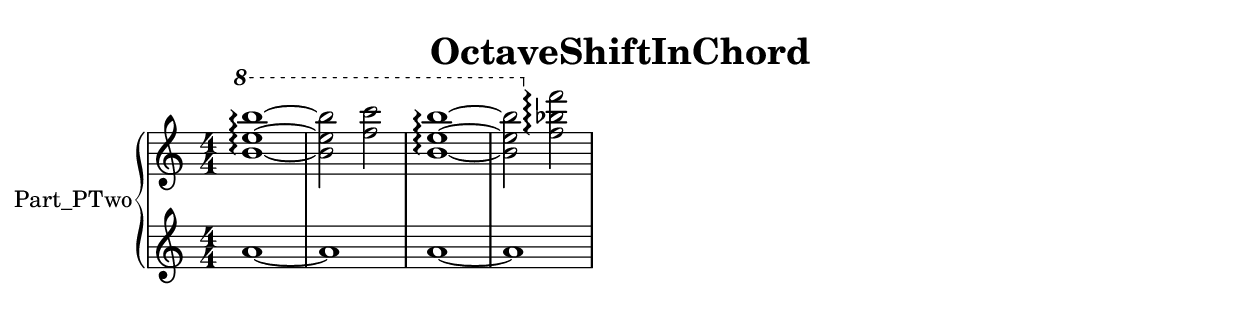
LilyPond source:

\version "2.24.4"

\header {
  movementTitle       = "OctaveShiftInChord"
  encodingDate        = "2018-10-19"
  software            = "Sibelius 18.5"
  software            = "Dolet 6.6 for Sibelius"
  title               = "OctaveShiftInChord"
}

\paper {
  % horizontal-shift = 0.0\mm
  % indent = 0.0\mm
  % short-indent = 0.0\mm
  
  % markup-system-spacing-padding = 0.0\mm
  % between-system-space = 0.0\mm
  % page-top-space = 0.0\mm
  
  % page-count = -1
  % system-count = -1
  
  % oddHeaderMarkup = ""
  % evenHeaderMarkup = ""
  % oddFooterMarkup = ""
  % evenFooterMarkup = ""
}

\layout {
  \context { \Score
    autoBeaming = ##f % to display tuplets brackets
  }
  \context { \Voice
  }
}

Part_PTwo_Staff_One_Voice_One = \absolute {
  \language "nederlands"
  
  \clef "treble"
  \key a \minor
  \numericTimeSignature \time 4/4
  
  \arpeggioNormal \ottava #1 < b'' ~  e''' ~  b''' ~  > 1 -\arpeggio \stemDown  < b'' e''' b''' > 2  < f''' c'''' >   | % 3
  \barNumberCheck #3
  
  \arpeggioNormal < b'' ~  e''' ~  b''' ~  > 1 -\arpeggio  | % 4
  \barNumberCheck #4
   < b'' e''' b''' > 2
  \arpeggioNormal  \ottava #0 < f'' bes''! f''' >  -\arpeggio  | % 1
  \barNumberCheck #5
}

Part_PTwo_Staff_Two_Voice_Five = \absolute {
  \language "nederlands"
  
  \clef "treble"
  \key a \minor
  \numericTimeSignature \time 4/4
  a'1 ~  a'1  | % 3
  \barNumberCheck #3
  a'1 ~   | % 4
  \barNumberCheck #4
  a'1  | % 5
  \barNumberCheck #5
}

\book {

  \score {
    <<
    
      
      
      
      <<
      
        \new PianoStaff
        \with {
          instrumentName = "Part_PTwo"
          shortInstrumentName = "Pno."
        }
        
        <<
        
          \new Staff  = "Part_PTwo_Staff_One"
          \with {
          }
          <<
            \context Voice = "Part_PTwo_Staff_One_Voice_One" <<
              \Part_PTwo_Staff_One_Voice_One
            >>
          >>
          
          \new Staff  = "Part_PTwo_Staff_Two"
          \with {
          }
          <<
            \context Voice = "Part_PTwo_Staff_Two_Voice_Five" <<
              \Part_PTwo_Staff_Two_Voice_Five
            >>
          >>
        >>
      
      
      >>
    
    >>
    
    \layout {
      \context { \Score
        autoBeaming = ##f % to display tuplets brackets
      }
      \context { \Voice
      }
    }
    
    \midi {
      \tempo 16 = 360
    }
  }
  
}
